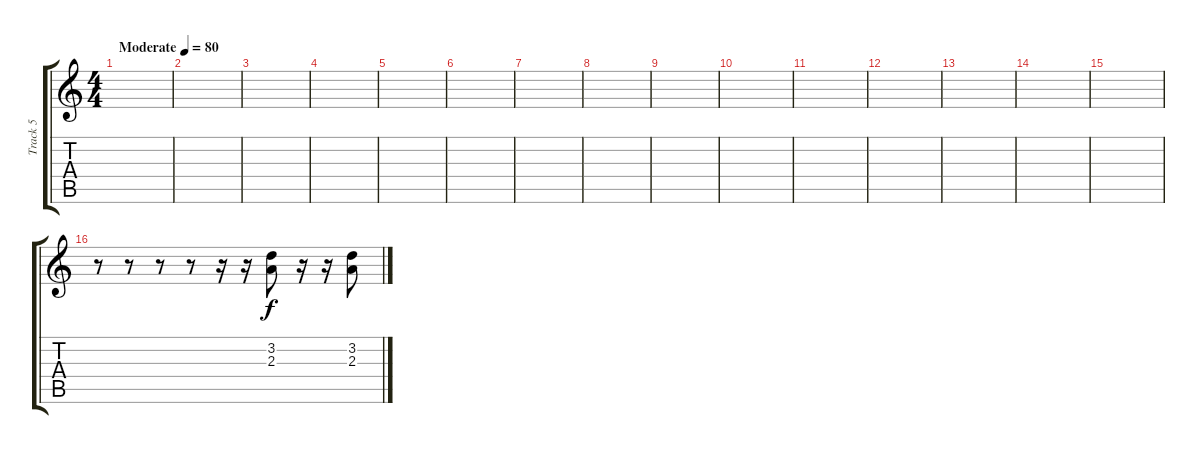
\track ("Track 5" "Track 5") {instrument distortionguitar}
\staff {score tabs}
\tuning (E4 B3 G3 D3 A2 E2) {hide}
\ts (4 4)
\tempo (80 "Moderate")
\clef g2
\ks c
|
|
|
|
|
|
|
|
|
|
|
|
|
|
|
r.8 r.8 r.8 r.8 r.16 r.16 (3.2 2.3).8 r.16 r.16 (3.2 2.3).8
